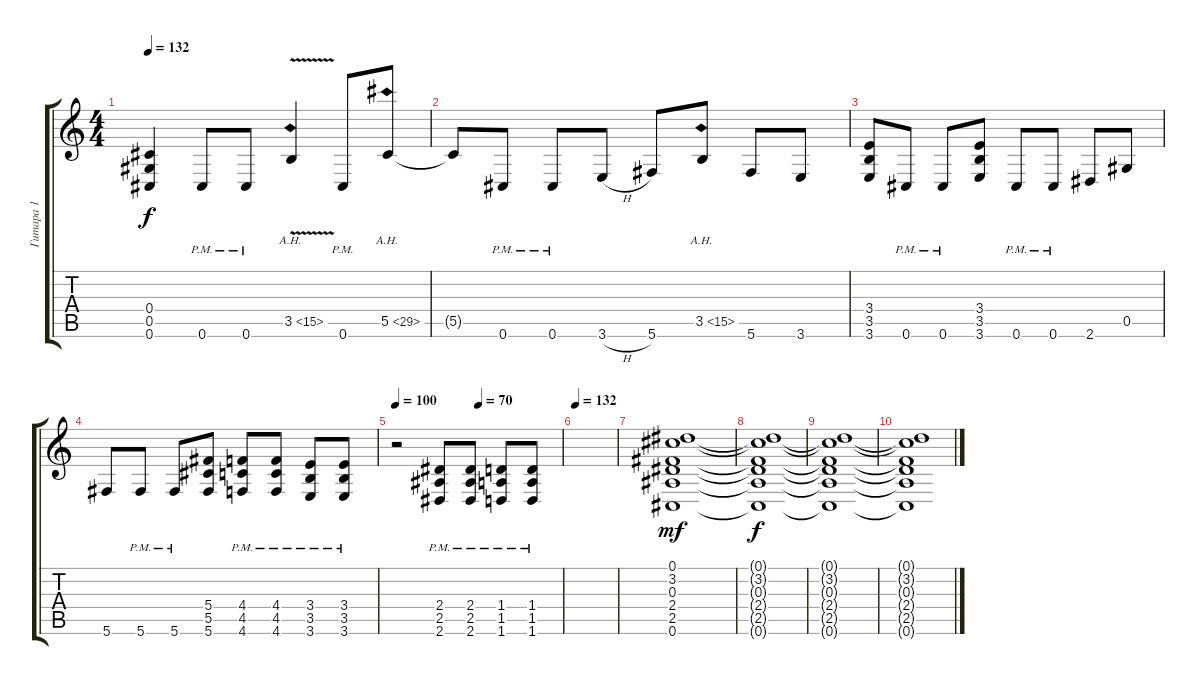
\track ("Гитара 1" "Гитара 1") {instrument distortionguitar}
\staff {score tabs}
\tuning (Eb4 Bb3 Gb3 Db3 Ab2 Db2) {hide}
\ts (4 4)
\tempo 132
\clef g2
\ks c
(0.4 0.5 0.6).4{dy f} 0.6{pm}.8 0.6{pm}.8 3.5{ah 12 v}.4 0.6{pm}.8 5.5{ah 24}.8 |
5.5{t}.8 0.6{pm}.8 0.6{pm}.8 3.6{h}.8 5.6.8 3.5{ah 12}.8 5.6.8 3.6.8 |
(3.4 3.5 3.6).8 0.6{pm}.8 0.6{pm}.8 (3.4 3.5 3.6).8 0.6{pm}.8 0.6{pm}.8 2.6.8 0.5.8 |
5.6.8 5.6{pm}.8 5.6{pm}.8 (5.4 5.5 5.6).8 (4.4{pm} 4.5{pm} 4.6{pm}).8 (4.4{pm} 4.5{pm} 4.6{pm}).8 (3.4{pm} 3.5{pm} 3.6{pm}).8 (3.4{pm} 3.5{pm} 3.6{pm}).8 |
\tempo 100
\tempo (70 0.5)
r.2 (2.4{pm} 2.5{pm} 2.6{pm}).8 (2.4{pm} 2.5{pm} 2.6{pm}).8 (1.4{pm} 1.5{pm} 1.6{pm}).8 (1.4{pm} 1.5{pm} 1.6{pm}).8 |
\tempo 132
|
(0.1 3.2 0.3 2.4 2.5 0.6).1{dy mf} |
(0.1{t} 3.2{t} 0.3{t} 2.4{t} 2.5{t} 0.6{t}).1{dy f} |
(0.1{t} 3.2{t} 0.3{t} 2.4{t} 2.5{t} 0.6{t}).1 |
(0.1{t} 3.2{t} 0.3{t} 2.4{t} 2.5{t} 0.6{t}).1
